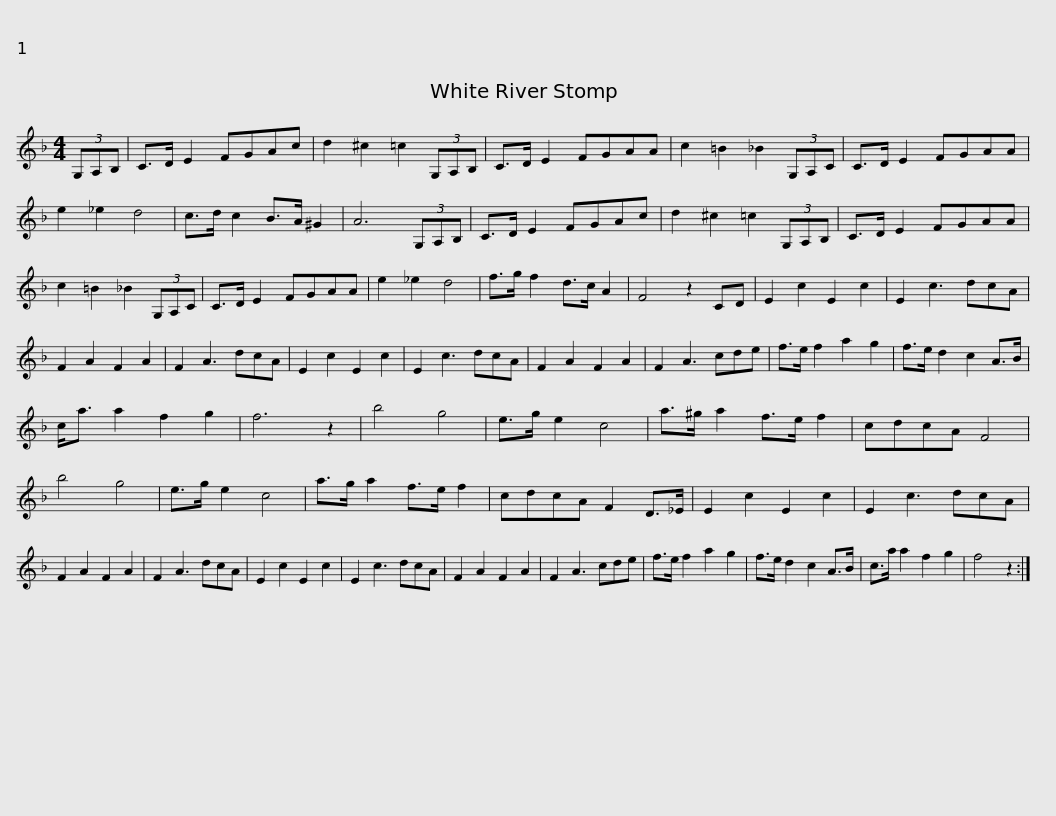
X:1
L:1/8
M:4/4
I:linebreak $
K:F
V:1 treble
V:1
 (3G,A,B, | C>D E2 FGAc | d2 ^c2 =c2 (3G,A,B, | C>D E2 FGAA | c2 =B2 _B2 (3G,A,C | %5
 C>D E2 FGAA |$ e2 _e2 d4 | c>d c2 B>A ^G2 | A6 (3G,A,B, | C>D E2 FGAc | %10
 d2 ^c2 =c2 (3G,A,B, | C>D E2 FGAA |$ c2 =B2 _B2 (3G,A,C | C>D E2 FGAA | e2 _e2 d4 | %15
 f>g f2 d>c A2 | F4 z2 CD | E2 c2 E2 c2 | E2 c3 dcA |$ F2 A2 F2 A2 | %20
 F2 A3 dcA | E2 c2 E2 c2 | E2 c3 dcA | F2 A2 F2 A2 | F2 A3 cde | %25
 f>e f2 a2 g2 | f>e d2 c2 A>B |$ c<a a2 f2 g2 | f6 z2 | b4 g4 | %30
 e>g e2 c4 | a>^g a2 f>e f2 | cdcA F4 | b4 g4 | e>g e2 c4 | %35
 a>g a2 f>e f2 |$ cdcA F2 D>_E | E2 c2 E2 c2 | E2 c3 dcA | F2 A2 F2 A2 | %40
 F2 A3 dcA | E2 c2 E2 c2 | E2 c3 dcA | F2 A2 F2 A2 |$ F2 A3 cde | %45
 f>e f2 a2 g2 | f>e d2 c2 A>B | c>a a2 f2 g2 | f4 z2 :| %49
